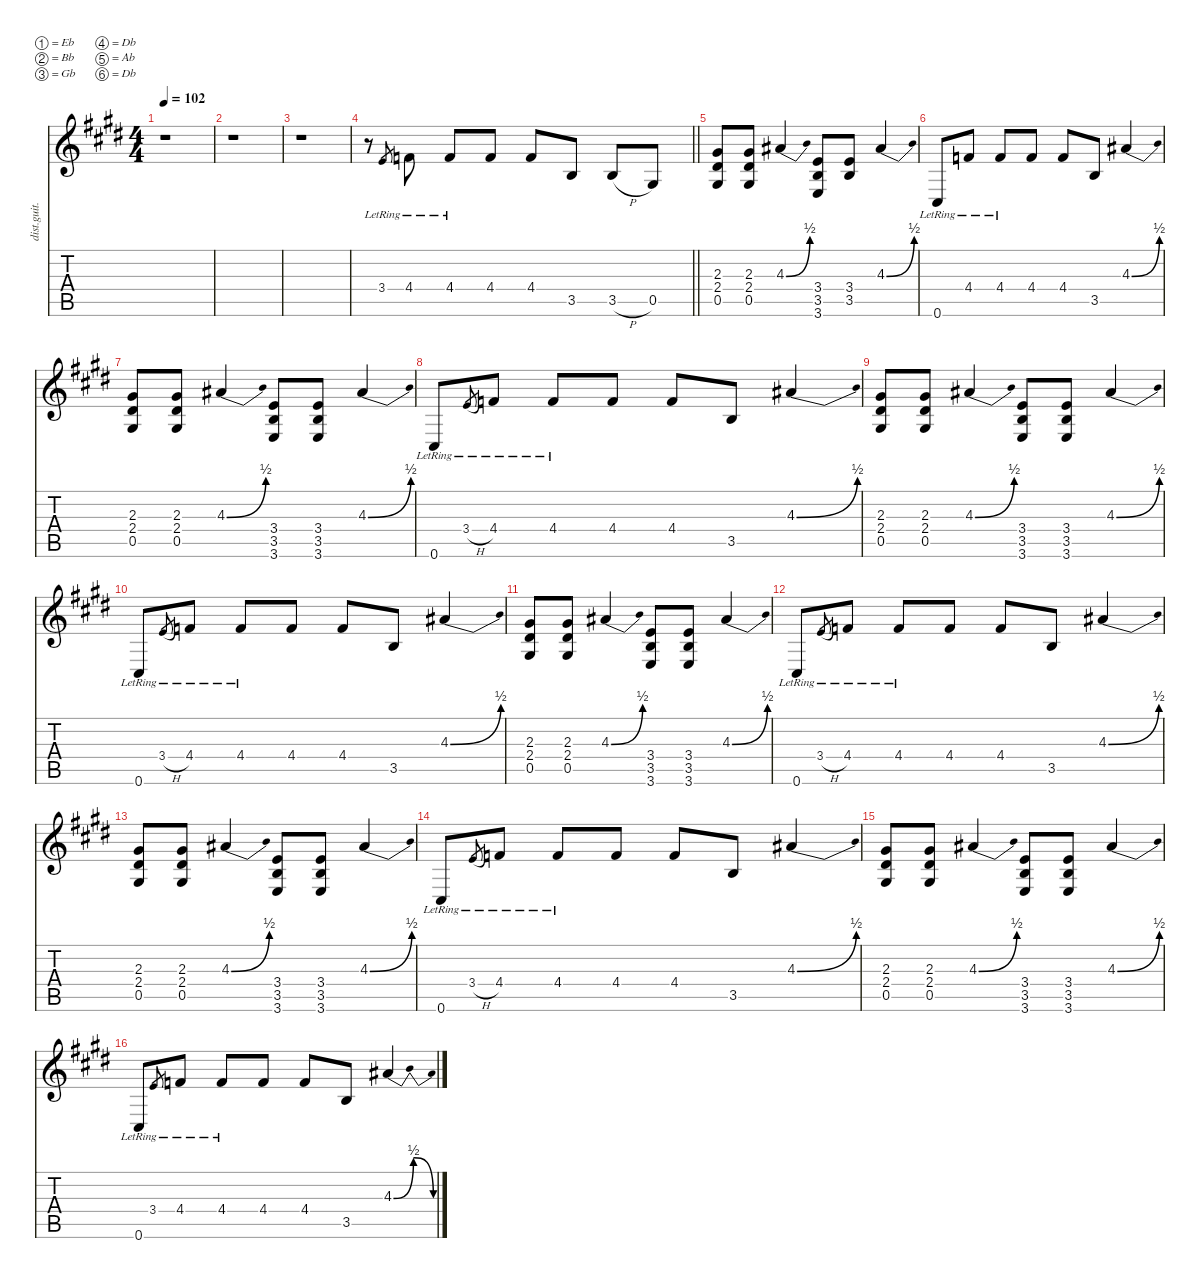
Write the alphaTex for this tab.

\defaultSystemsLayout 4
\hideDynamics
\bracketExtendMode nobrackets
\otherSystemsTrackNameOrientation horizontal
\track ("Distortion" "dist.guit.") {instrument distortionguitar}
\staff {score tabs}
\tuning (Eb4 Bb3 Gb3 Db3 Ab2 Db2)
\ts (4 4)
\tempo 102
\clef g2
\ks c#minor
r.1{dy mf beam Down} |
r.1{beam Down} |
r.1{beam Down} |
\barLineRight lightlight
r.8{beam Down} 3.4{lr acc forcenatural}.8{gr beam Up} 4.4{lr acc forcenatural}.8{dy f beam Up} 4.4{lr acc forcenatural}.8{beam Up} 4.4{acc forcenatural}.8{beam Up} 4.4{acc forcenatural}.8{beam Up} 3.5{acc forcenatural}.8{beam Up} 3.5{h acc forcenatural}.8{beam Up} 0.5{acc #}.8{beam Up} |
(2.3{acc #} 2.4{acc #} 0.5{acc #}).8{beam Up} (2.3{acc #} 2.4{acc #} 0.5{acc #}).8{beam Up} 4.3{be (bend 0 0 30 2) acc #}.4{beam Up} (3.4{acc forcenatural} 3.5{acc forcenatural} 3.6{acc forcenatural}).8{beam Up} (3.4{acc forcenatural} 3.5{acc forcenatural}).8{beam Up} 4.3{be (bend 0 0 30 2) acc #}.4{beam Up} |
0.6{lr acc #}.8{beam Up} 4.4{lr acc forcenatural}.8{beam Up} 4.4{lr acc forcenatural}.8{beam Up} 4.4{acc forcenatural}.8{beam Up} 4.4{acc forcenatural}.8{beam Up} 3.5{acc forcenatural}.8{beam Up} 4.3{be (bend 0 0 30 2) acc #}.4{beam Up} |
(2.3{acc #} 2.4{acc #} 0.5{acc #}).8{beam Up} (2.3{acc #} 2.4{acc #} 0.5{acc #}).8{beam Up} 4.3{be (bend 0 0 30 2) acc #}.4{beam Up} (3.4{acc forcenatural} 3.5{acc forcenatural} 3.6{acc forcenatural}).8{beam Up} (3.4{acc forcenatural} 3.5{acc forcenatural} 3.6{acc forcenatural}).8{beam Up} 4.3{be (bend 0 0 30 2) acc #}.4{beam Up} |
0.6{lr acc #}.8{beam Up} 3.4{h lr acc forcenatural}.8{gr dy mf beam Up} 4.4{lr acc forcenatural}.8{dy f beam Up} 4.4{lr acc forcenatural}.8{beam Up} 4.4{acc forcenatural}.8{beam Up} 4.4{acc forcenatural}.8{beam Up} 3.5{acc forcenatural}.8{beam Up} 4.3{be (bend 0 0 30 2) acc #}.4{beam Up} |
(2.3{acc #} 2.4{acc #} 0.5{acc #}).8{beam Up} (2.3{acc #} 2.4{acc #} 0.5{acc #}).8{beam Up} 4.3{be (bend 0 0 30 2) acc #}.4{beam Up} (3.4{acc forcenatural} 3.5{acc forcenatural} 3.6{acc forcenatural}).8{beam Up} (3.4{acc forcenatural} 3.5{acc forcenatural} 3.6{acc forcenatural}).8{beam Up} 4.3{be (bend 0 0 30 2) acc #}.4{beam Up} |
0.6{lr acc #}.8{beam Up} 3.4{h lr acc forcenatural}.8{gr dy mf beam Up} 4.4{lr acc forcenatural}.8{dy f beam Up} 4.4{lr acc forcenatural}.8{beam Up} 4.4{acc forcenatural}.8{beam Up} 4.4{acc forcenatural}.8{beam Up} 3.5{acc forcenatural}.8{beam Up} 4.3{be (bend 0 0 30 2) acc #}.4{beam Up} |
(2.3{acc #} 2.4{acc #} 0.5{acc #}).8{beam Up} (2.3{acc #} 2.4{acc #} 0.5{acc #}).8{beam Up} 4.3{be (bend 0 0 30 2) acc #}.4{beam Up} (3.4{acc forcenatural} 3.5{acc forcenatural} 3.6{acc forcenatural}).8{beam Up} (3.4{acc forcenatural} 3.5{acc forcenatural} 3.6{acc forcenatural}).8{beam Up} 4.3{be (bend 0 0 30 2) acc #}.4{beam Up} |
0.6{lr acc #}.8{beam Up} 3.4{h lr acc forcenatural}.8{gr dy mf beam Up} 4.4{lr acc forcenatural}.8{dy f beam Up} 4.4{lr acc forcenatural}.8{beam Up} 4.4{acc forcenatural}.8{beam Up} 4.4{acc forcenatural}.8{beam Up} 3.5{acc forcenatural}.8{beam Up} 4.3{be (bend 0 0 30 2) acc #}.4{beam Up} |
(2.3{acc #} 2.4{acc #} 0.5{acc #}).8{beam Up} (2.3{acc #} 2.4{acc #} 0.5{acc #}).8{beam Up} 4.3{be (bend 0 0 30 2) acc #}.4{beam Up} (3.4{acc forcenatural} 3.5{acc forcenatural} 3.6{acc forcenatural}).8{beam Up} (3.4{acc forcenatural} 3.5{acc forcenatural} 3.6{acc forcenatural}).8{beam Up} 4.3{be (bend 0 0 30 2) acc #}.4{beam Up} |
0.6{lr acc #}.8{beam Up} 3.4{h lr acc forcenatural}.8{gr dy mf beam Up} 4.4{lr acc forcenatural}.8{dy f beam Up} 4.4{lr acc forcenatural}.8{beam Up} 4.4{acc forcenatural}.8{beam Up} 4.4{acc forcenatural}.8{beam Up} 3.5{acc forcenatural}.8{beam Up} 4.3{be (bend 0 0 30 2) acc #}.4{beam Up} |
(2.3{acc #} 2.4{acc #} 0.5{acc #}).8{beam Up} (2.3{acc #} 2.4{acc #} 0.5{acc #}).8{beam Up} 4.3{be (bend 0 0 30 2) acc #}.4{beam Up} (3.4{acc forcenatural} 3.5{acc forcenatural} 3.6{acc forcenatural}).8{beam Up} (3.4{acc forcenatural} 3.5{acc forcenatural} 3.6{acc forcenatural}).8{beam Up} 4.3{be (bend 0 0 30 2) acc #}.4{beam Up} |
0.6{lr acc #}.8{beam Up} 3.4{lr acc forcenatural}.8{gr dy mf beam Up} 4.4{lr acc forcenatural}.8{dy f beam Up} 4.4{lr acc forcenatural}.8{beam Up} 4.4{acc forcenatural}.8{beam Up} 4.4{acc forcenatural}.8{beam Up} 3.5{acc forcenatural}.8{beam Up} 4.3{be (bendrelease 0 0 15 2 30 2 45 0) acc #}.4{beam Up}
